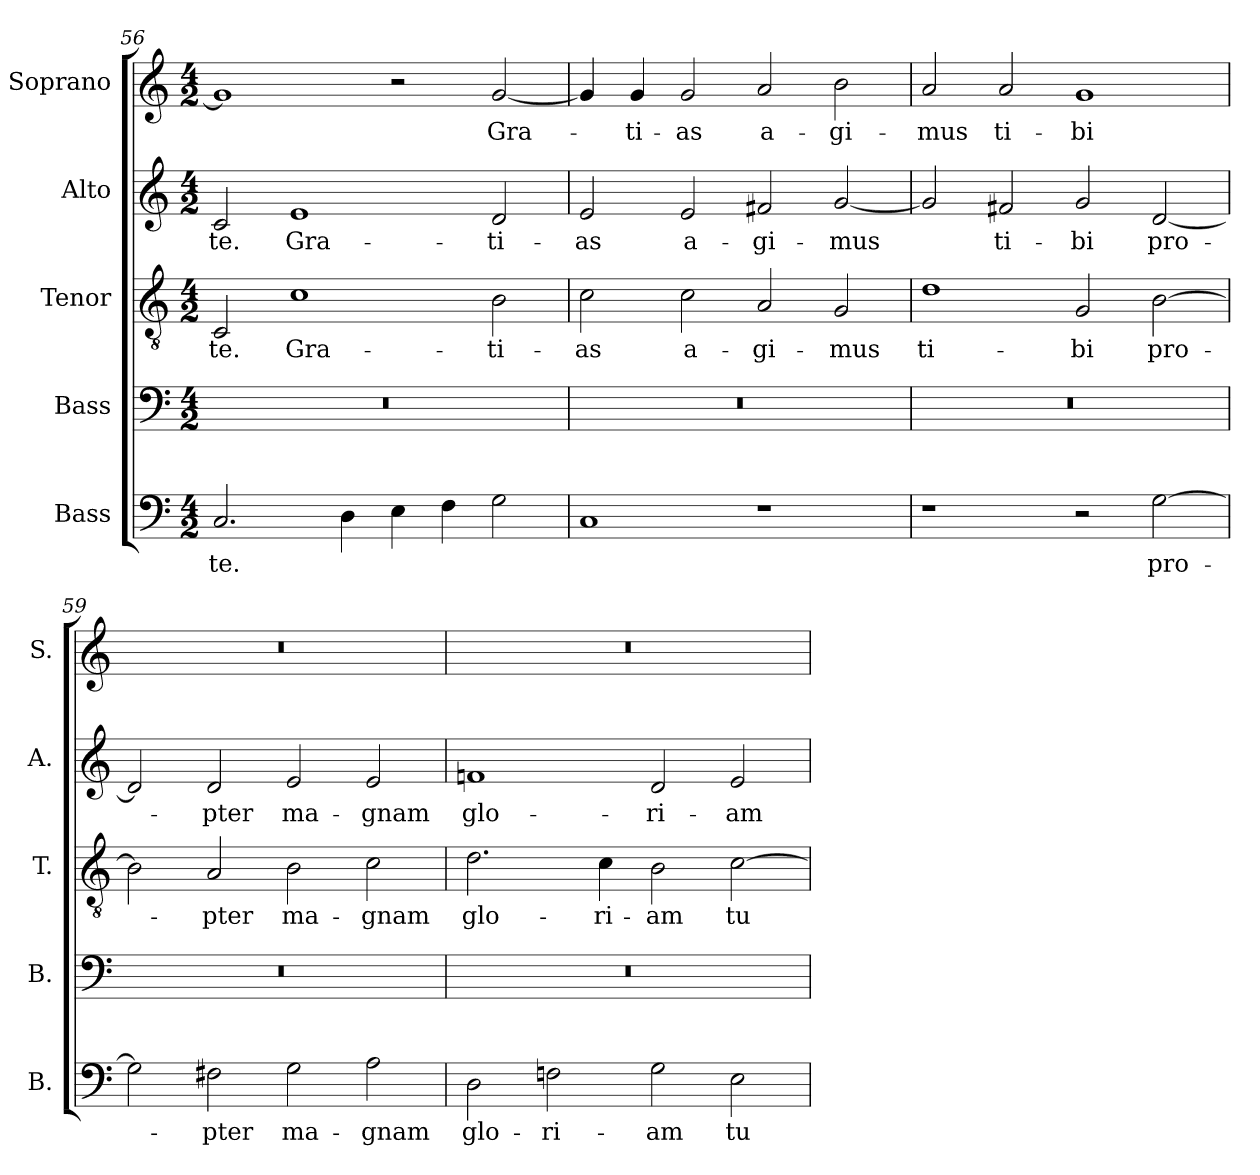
**kern	**text	**kern	**kern	**text	**kern	**text	**kern	**text
*part5	*part5	*part4	*part3	*part3	*part2	*part2	*part1	*part1
*staff5	*staff5	*staff4	*staff3	*staff3	*staff2	*staff2	*staff1	*staff1
*I"Bass	*	*I"Bass	*I"Tenor	*	*I"Alto	*	*I"Soprano	*
*I'B.	*	*I'B.	*I'T.	*	*I'A.	*	*I'S.	*
*clefF4	*	*clefF4	*clefGv2	*	*clefG2	*	*clefG2	*
*	*	*	*ITrd7c12	*	*	*	*	*
*k[]	*	*k[]	*k[]	*	*k[]	*	*k[]	*
*C:	*	*C:	*C:	*	*C:	*	*C:	*
*M4/2	*	*M4/2	*M4/2	*	*M4/2	*	*M4/2	*
=56	=56	=56	=56	=56	=56	=56	=56	=56
!	!LO:LY:b:color=#000000	!LO:N:vis=1	!	!	!	!	!	!
!	!	!	!	!LO:LY:b:color=#000000	!	!	!	!
!	!	!	!	!	!	!LO:LY:b:color=#000000	!	!
2.Ci/	te.	0r	2CCi/	te.	2ci/	te.	1gi]	.
!	!	!	!	!LO:LY:b:color=#000000	!	!	!	!
!	!	!	!	!	!	!LO:LY:b:color=#000000	!	!
.	.	.	1Ci	Gra-	1ei	Gra-	.	.
4Di\	.	.	.	.	.	.	.	.
4Ei\	.	.	.	.	.	.	2r	.
4Fi\	.	.	.	.	.	.	.	.
!	!	!	!	!LO:LY:b:color=#000000	!	!	!	!
!	!	!	!	!	!	!LO:LY:b:color=#000000	!	!
!	!	!	!	!	!	!	!	!LO:LY:b:color=#000000
2Gi\	.	.	2BBi\	-ti-	2di/	-ti-	[2gi/	Gra-
!!LO:PB:g=z
=57	=57	=57	=57	=57	=57	=57	=57	=57
!	!	!LO:N:vis=1	!	!	!	!	!	!
!	!	!	!	!LO:LY:b:color=#000000	!	!	!	!
!	!	!	!	!	!	!LO:LY:b:color=#000000	!	!
1Ci	.	0r	2Ci\	-as	2ei/	-as	4gi/]	.
!	!	!	!	!	!	!	!	!LO:LY:b:color=#000000
.	.	.	.	.	.	.	4gi/	-ti-
!	!	!	!	!LO:LY:b:color=#000000	!	!	!	!
!	!	!	!	!	!	!LO:LY:b:color=#000000	!	!
!	!	!	!	!	!	!	!	!LO:LY:b:color=#000000
.	.	.	2Ci\	a-	2ei/	a-	2gi/	-as
!	!	!	!	!LO:LY:b:color=#000000	!	!	!	!
!	!	!	!	!	!	!LO:LY:b:color=#000000	!	!
!	!	!	!	!	!	!	!	!LO:LY:b:color=#000000
1r	.	.	2AAi/	-gi-	2f#Xi/	-gi-	2ai/	a-
!	!	!	!	!LO:LY:b:color=#000000	!	!	!	!
!	!	!	!	!	!	!LO:LY:b:color=#000000	!	!
!	!	!	!	!	!	!	!	!LO:LY:b:color=#000000
.	.	.	2GGi/	-mus	[2gi/	-mus	2bi\	-gi-
=58	=58	=58	=58	=58	=58	=58	=58	=58
!	!	!LO:N:vis=1	!	!	!	!	!	!
!	!	!	!	!LO:LY:b:color=#000000	!	!	!	!
!	!	!	!	!	!	!	!	!LO:LY:b:color=#000000
1r	.	0r	1Di	ti-	2gi/]	.	2ai/	-mus
!	!	!	!	!	!	!LO:LY:b:color=#000000	!	!
!	!	!	!	!	!	!	!	!LO:LY:b:color=#000000
.	.	.	.	.	2f#Xi/	ti-	2ai/	ti-
!	!	!	!	!LO:LY:b:color=#000000	!	!	!	!
!	!	!	!	!	!	!LO:LY:b:color=#000000	!	!
!	!	!	!	!	!	!	!	!LO:LY:b:color=#000000
2r	.	.	2GGi/	-bi	2gi/	-bi	1gi	-bi
!	!LO:LY:b:color=#000000	!	!	!	!	!	!	!
!	!	!	!	!LO:LY:b:color=#000000	!	!	!	!
!	!	!	!	!	!	!LO:LY:b:color=#000000	!	!
[2Gi\	pro-	.	[2BBi\	pro-	[2di/	pro-	.	.
=59	=59	=59	=59	=59	=59	=59	=59	=59
!	!	!LO:N:vis=1	!	!	!	!	!LO:N:vis=1	!
2Gi\]	.	0r	2BBi\]	.	2di/]	.	0r	.
!	!LO:LY:b:color=#000000	!	!	!	!	!	!	!
!	!	!	!	!LO:LY:b:color=#000000	!	!	!	!
!	!	!	!	!	!	!LO:LY:b:color=#000000	!	!
2F#Xi\	-pter	.	2AAi/	-pter	2di/	-pter	.	.
!	!LO:LY:b:color=#000000	!	!	!	!	!	!	!
!	!	!	!	!LO:LY:b:color=#000000	!	!	!	!
!	!	!	!	!	!	!LO:LY:b:color=#000000	!	!
2Gi\	ma-	.	2BBi\	ma-	2ei/	ma-	.	.
!	!LO:LY:b:color=#000000	!	!	!	!	!	!	!
!	!	!	!	!LO:LY:b:color=#000000	!	!	!	!
!	!	!	!	!	!	!LO:LY:b:color=#000000	!	!
2Ai\	-gnam	.	2Ci\	-gnam	2ei/	-gnam	.	.
=60	=60	=60	=60	=60	=60	=60	=60	=60
!	!LO:LY:b:color=#000000	!LO:N:vis=1	!	!	!	!	!	!
!	!	!	!	!LO:LY:b:color=#000000	!	!	!	!
!	!	!	!	!	!	!LO:LY:b:color=#000000	!LO:N:vis=1	!
2Di\	glo-	0r	2.Di\	glo-	1fni	glo-	0r	.
!	!LO:LY:b:color=#000000	!	!	!	!	!	!	!
2Fni\	-ri-	.	.	.	.	.	.	.
!	!	!	!	!LO:LY:b:color=#000000	!	!	!	!
.	.	.	4Ci\	-ri-	.	.	.	.
!	!LO:LY:b:color=#000000	!	!	!	!	!	!	!
!	!	!	!	!LO:LY:b:color=#000000	!	!	!	!
!	!	!	!	!	!	!LO:LY:b:color=#000000	!	!
2Gi\	-am	.	2BBi\	-am	2di/	-ri-	.	.
!	!LO:LY:b:color=#000000	!	!	!	!	!	!	!
!	!	!	!	!LO:LY:b:color=#000000	!	!	!	!
!	!	!	!	!	!	!LO:LY:b:color=#000000	!	!
2Ei\	tu-	.	[2Ci\	tu-	2ei/	-am	.	.
=	=	=	=	=	=	=	=	=
*-	*-	*-	*-	*-	*-	*-	*-	*-
